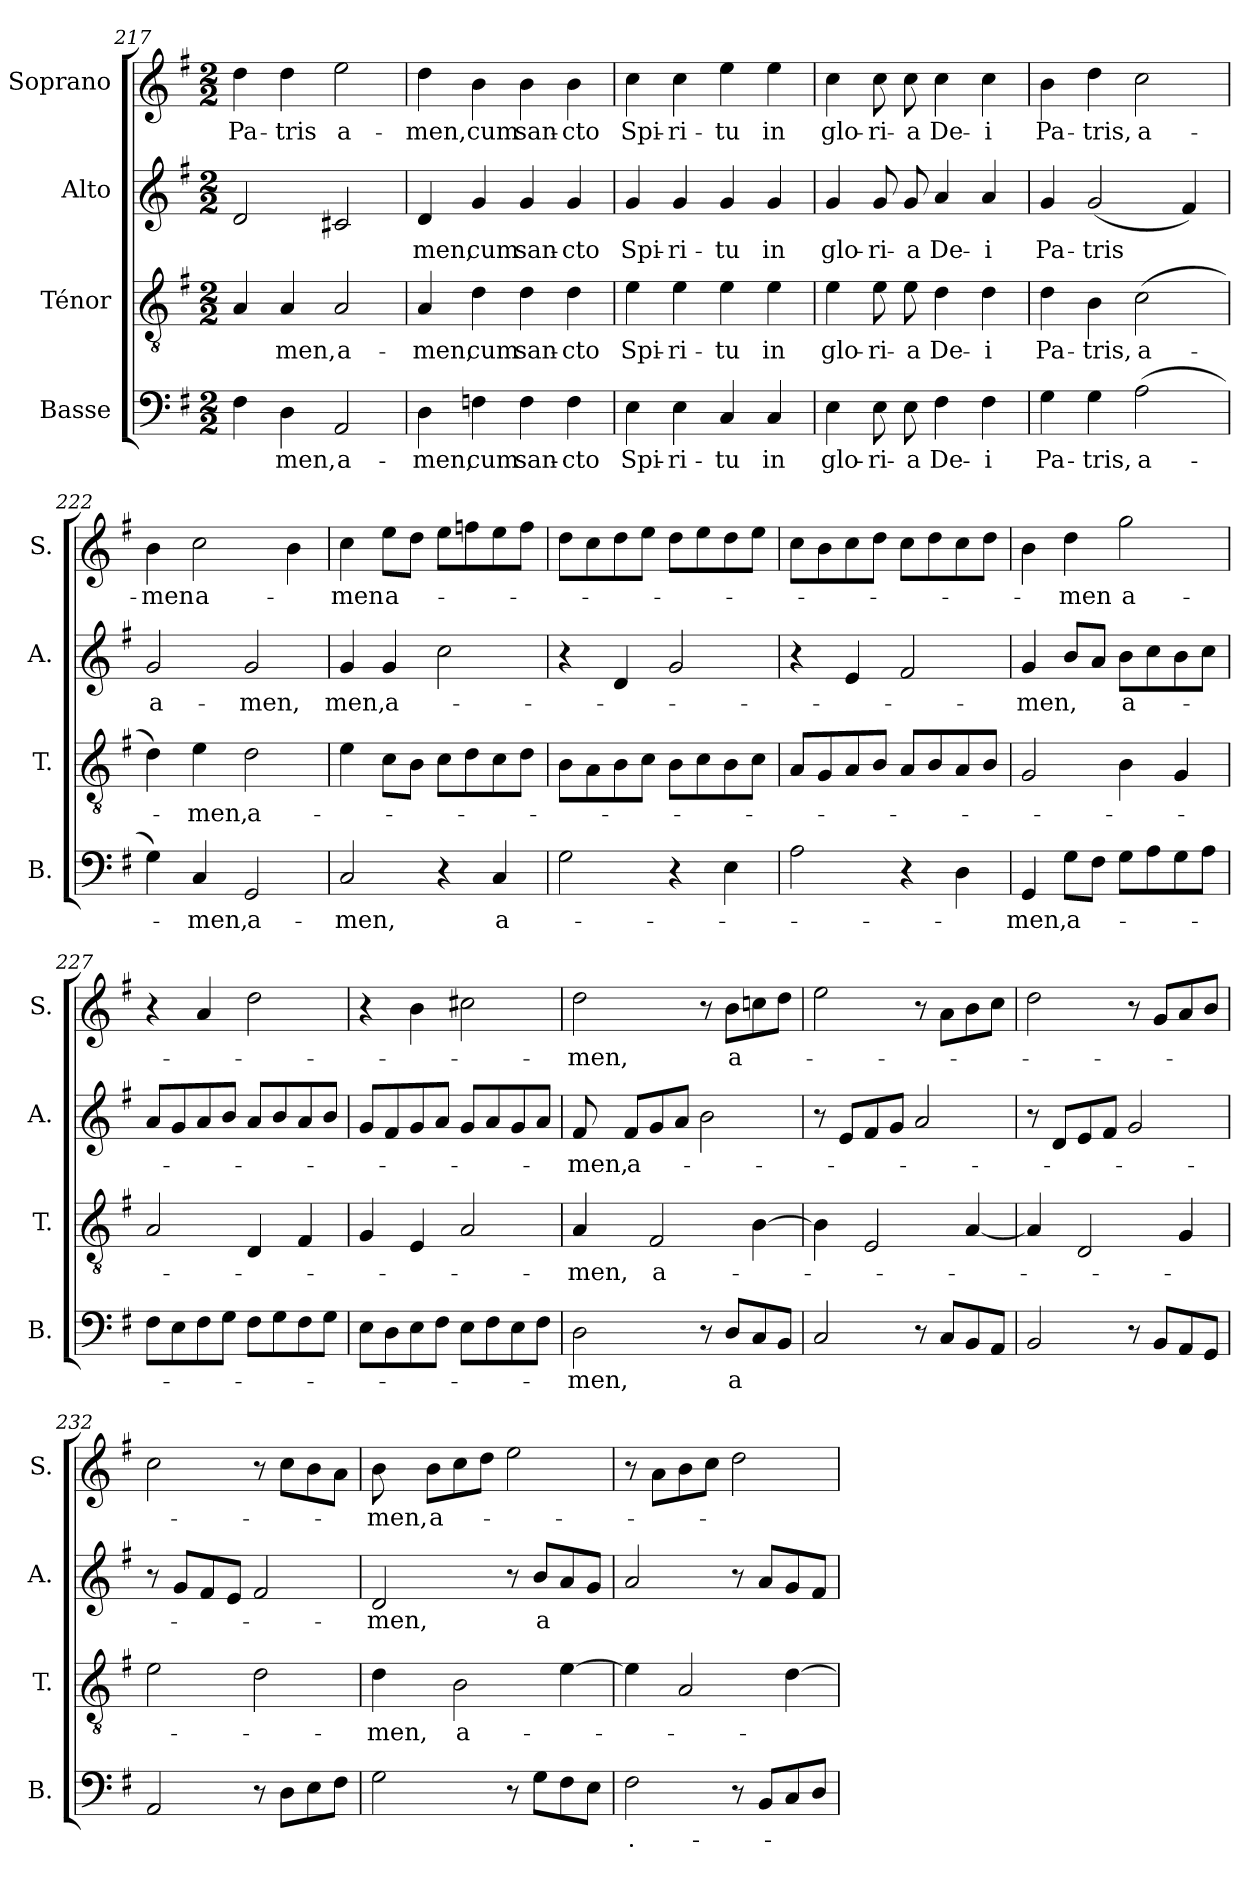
**kern	**text	**kern	**text	**kern	**text	**kern	**text
*part4	*part4	*part3	*part3	*part2	*part2	*part1	*part1
*staff4	*staff4	*staff3	*staff3	*staff2	*staff2	*staff1	*staff1
*I"Basse	*	*I"Ténor	*	*I"Alto	*	*I"Soprano	*
*I'B.	*	*I'T.	*	*I'A.	*	*I'S.	*
*clefF4	*	*clefGv2	*	*clefG2	*	*clefG2	*
*k[f#]	*	*k[f#]	*	*k[f#]	*	*k[f#]	*
*M2/2	*	*M2/2	*	*M2/2	*	*M2/2	*
=217	=217	=217	=217	=217	=217	=217	=217
!	!	!	!	!	!	!	!LO:LY:b
4F#\	.	4A/	.	2d/	.	4dd\	Pa-
!	!LO:LY:b	!	!LO:LY:b	!	!	!	!LO:LY:b
4D\	-men,	4A/	-men,	.	.	4dd\	-tris
!	!LO:LY:b	!	!LO:LY:b	!	!	!	!LO:LY:b
2AA/	a-	2A/	a-	2c#X/	.	2ee\	a-
=218	=218	=218	=218	=218	=218	=218	=218
!	!LO:LY:b	!	!LO:LY:b	!	!LO:LY:b	!	!LO:LY:b
4D\	-men,	4A/	-men,	4d/	-men,	4dd\	-men,
!	!LO:LY:b	!	!LO:LY:b	!	!LO:LY:b	!	!LO:LY:b
4Fn\	cum	4d\	cum	4g/	cum	4b\	cum
!	!LO:LY:b	!	!LO:LY:b	!	!LO:LY:b	!	!LO:LY:b
4F\	san-	4d\	san-	4g/	san-	4b\	san-
!	!LO:LY:b	!	!LO:LY:b	!	!LO:LY:b	!	!LO:LY:b
4F\	-cto	4d\	-cto	4g/	-cto	4b\	-cto
=219	=219	=219	=219	=219	=219	=219	=219
!	!LO:LY:b	!	!LO:LY:b	!	!LO:LY:b	!	!LO:LY:b
4E\	Spi-	4e\	Spi-	4g/	Spi-	4cc\	Spi-
!	!LO:LY:b	!	!LO:LY:b	!	!LO:LY:b	!	!LO:LY:b
4E\	-ri-	4e\	-ri-	4g/	-ri-	4cc\	-ri-
!	!LO:LY:b	!	!LO:LY:b	!	!LO:LY:b	!	!LO:LY:b
4C/	-tu	4e\	-tu	4g/	-tu	4ee\	-tu
!	!LO:LY:b	!	!LO:LY:b	!	!LO:LY:b	!	!LO:LY:b
4C/	in	4e\	in	4g/	in	4ee\	in
!!LO:PB:g=z
=220	=220	=220	=220	=220	=220	=220	=220
!	!LO:LY:b	!	!LO:LY:b	!	!LO:LY:b	!	!LO:LY:b
4E\	glo-	4e\	glo-	4g/	glo-	4cc\	glo-
!	!LO:LY:b	!	!LO:LY:b	!	!LO:LY:b	!	!LO:LY:b
8E\	-ri-	8e\	-ri-	8g/	-ri-	8cc\	-ri-
!	!LO:LY:b	!	!LO:LY:b	!	!LO:LY:b	!	!LO:LY:b
8E\	-a	8e\	-a	8g/	-a	8cc\	-a
!	!LO:LY:b	!	!LO:LY:b	!	!LO:LY:b	!	!LO:LY:b
4F#i\	De-	4d\	De-	4a/	De-	4cc\	De-
!	!LO:LY:b	!	!LO:LY:b	!	!LO:LY:b	!	!LO:LY:b
4F#\	-i	4d\	i	4a/	i	4cc\	i
=221	=221	=221	=221	=221	=221	=221	=221
!	!LO:LY:b	!	!LO:LY:b	!	!LO:LY:b	!	!LO:LY:b
4G\	Pa-	4d\	Pa-	4g/	Pa-	4b\	Pa-
!	!LO:LY:b	!	!LO:LY:b	!	!LO:LY:b	!	!LO:LY:b
4G\	-tris,	4B\	-tris,	(2g/	-tris	4dd\	-tris,
!	!LO:LY:b	!	!LO:LY:b	!	!	!	!LO:LY:b
(2A\	a-	(2c\	a-	.	.	2cc\	a-
.	.	.	.	4f#/)	.	.	.
=222	=222	=222	=222	=222	=222	=222	=222
!	!	!	!	!	!LO:LY:b	!	!LO:LY:b
4G\)	.	4d\)	.	2g/	a-	4b\	-men
!	!LO:LY:b	!	!LO:LY:b	!	!	!	!LO:LY:b
4C/	-men,	4e\	-men,	.	.	2cc\	a-
!	!LO:LY:b	!	!LO:LY:b	!	!LO:LY:b	!	!
2GG/	a-	2d\	a-	2g/	-men,	.	.
.	.	.	.	.	.	4b\	.
=223	=223	=223	=223	=223	=223	=223	=223
!	!LO:LY:b	!	!	!	!LO:LY:b	!	!LO:LY:b
2C/	-men,	4e\	.	4g/	men,	4cc\	-men
!	!	!	!	!	!LO:LY:b	!	!LO:LY:b
.	.	8c\L	.	4g/	a-	8ee\L	a-
.	.	8B\J	.	.	.	8dd\J	.
4r	.	8c\L	.	2cc\	.	8ee\L	.
.	.	8d\	.	.	.	8ffn\	.
!	!LO:LY:b	!	!	!	!	!	!
4C/	a-	8c\	.	.	.	8ee\	.
.	.	8d\J	.	.	.	8ff\J	.
=224	=224	=224	=224	=224	=224	=224	=224
2G\	.	8B\L	.	4r	.	8dd\L	.
.	.	8A\	.	.	.	8cc\	.
.	.	8B\	.	4d/	.	8dd\	.
.	.	8c\J	.	.	.	8ee\J	.
4r	.	8B\L	.	2g/	.	8dd\L	.
.	.	8c\	.	.	.	8ee\	.
4E\	.	8B\	.	.	.	8dd\	.
.	.	8c\J	.	.	.	8ee\J	.
=225	=225	=225	=225	=225	=225	=225	=225
2A\	.	8A/L	.	4r	.	8cc\L	.
.	.	8G/	.	.	.	8b\	.
.	.	8A/	.	4e/	.	8cc\	.
.	.	8B/J	.	.	.	8dd\J	.
4r	.	8A/L	.	2f#/	.	8cc\L	.
.	.	8B/	.	.	.	8dd\	.
4D\	.	8A/	.	.	.	8cc\	.
.	.	8B/J	.	.	.	8dd\J	.
!!LO:LB:g=z
=226	=226	=226	=226	=226	=226	=226	=226
!	!LO:LY:b	!	!	!	!LO:LY:b	!	!
4GG/	-men,	2G/	.	4g/	-men,	4b\	.
!	!LO:LY:b	!	!	!	!	!	!LO:LY:b
8G\L	a-	.	.	8b/L	.	4dd\	-men
8F#\J	.	.	.	8a/J	.	.	.
!	!	!	!	!	!LO:LY:b	!	!LO:LY:b
8G\L	.	4B\	.	8b\L	a-	2gg\	a-
8A\	.	.	.	8cc\	.	.	.
8G\	.	4G/	.	8b\	.	.	.
8A\J	.	.	.	8cc\J	.	.	.
=227	=227	=227	=227	=227	=227	=227	=227
8F#\L	.	2A/	.	8a/L	.	4r	.
8E\	.	.	.	8g/	.	.	.
8F#\	.	.	.	8a/	.	4a/	.
8G\J	.	.	.	8b/J	.	.	.
8F#\L	.	4D/	.	8a/L	.	2dd\	.
8G\	.	.	.	8b/	.	.	.
8F#\	.	4F#/	.	8a/	.	.	.
8G\J	.	.	.	8b/J	.	.	.
=228	=228	=228	=228	=228	=228	=228	=228
8E\L	.	4G/	.	8g/L	.	4r	.
8D\	.	.	.	8f#/	.	.	.
8E\	.	4E/	.	8g/	.	4b\	.
8F#\J	.	.	.	8a/J	.	.	.
8E\L	.	2A/	.	8g/L	.	2cc#X\	.
8F#\	.	.	.	8a/	.	.	.
8E\	.	.	.	8g/	.	.	.
8F#\J	.	.	.	8a/J	.	.	.
=229	=229	=229	=229	=229	=229	=229	=229
!	!LO:LY:b	!	!LO:LY:b	!	!LO:LY:b	!	!LO:LY:b
2D\	-men,	4A/	-men,	8f#/	-men,	2dd\	-men,
!	!	!	!	!	!LO:LY:b	!	!
.	.	.	.	8f#/L	a-	.	.
!	!	!	!LO:LY:b	!	!	!	!
.	.	2F#/	a-	8g/	.	.	.
.	.	.	.	8a/J	.	.	.
8r	.	.	.	2b\	.	8r	.
!	!LO:LY:b	!	!	!	!	!	!LO:LY:b
8D/L	a	.	.	.	.	8b\L	a-
8C/	.	[4B\	.	.	.	8ccni\	.
8BB/J	.	.	.	.	.	8dd\J	.
=230	=230	=230	=230	=230	=230	=230	=230
2C/	.	4B\]	.	8r	.	2ee\	.
.	.	.	.	8e/L	.	.	.
.	.	2E/	.	8f#/	.	.	.
.	.	.	.	8g/J	.	.	.
8r	.	.	.	2a/	.	8r	.
8C/L	.	.	.	.	.	8a\L	.
8BB/	.	[4A/	.	.	.	8b\	.
8AA/J	.	.	.	.	.	8cc\J	.
!!LO:LB:g=z
=231	=231	=231	=231	=231	=231	=231	=231
2BB/	.	4A/]	.	8r	.	2dd\	.
.	.	.	.	8d/L	.	.	.
.	.	2D/	.	8e/	.	.	.
.	.	.	.	8f#/J	.	.	.
8r	.	.	.	2g/	.	8r	.
8BB/L	.	.	.	.	.	8g/L	.
8AA/	.	4G/	.	.	.	8a/	.
8GG/J	.	.	.	.	.	8b/J	.
=232	=232	=232	=232	=232	=232	=232	=232
2AA/	.	2e\	.	8r	.	2cc\	.
.	.	.	.	8g/L	.	.	.
.	.	.	.	8f#/	.	.	.
.	.	.	.	8e/J	.	.	.
8r	.	2d\	.	2f#/	.	8r	.
8D\L	.	.	.	.	.	8cc\L	.
8E\	.	.	.	.	.	8b\	.
8F#\J	.	.	.	.	.	8a\J	.
=233	=233	=233	=233	=233	=233	=233	=233
!	!	!	!LO:LY:b	!	!LO:LY:b	!	!LO:LY:b
2G\	.	4d\	-men,	2d/	-men,	8b\	-men,
!	!	!	!	!	!	!	!LO:LY:b
.	.	.	.	.	.	8b\L	a-
!	!	!	!LO:LY:b	!	!	!	!
.	.	2B\	a-	.	.	8cc\	.
.	.	.	.	.	.	8dd\J	.
8r	.	.	.	8r	.	2ee\	.
!	!	!	!	!	!LO:LY:b	!	!
8G\L	.	.	.	8b/L	a	.	.
8F#\	.	[4e\	.	8a/	.	.	.
8E\J	.	.	.	8g/J	.	.	.
=234	=234	=234	=234	=234	=234	=234	=234
!	!LO:LY:b	!	!	!	!	!	!
2F#\	-.-	4e\]	.	2a/	.	8r	.
.	.	.	.	.	.	8a\L	.
.	.	2A/	.	.	.	8b\	.
.	.	.	.	.	.	8cc\J	.
8r	.	.	.	8r	.	2dd\	.
8BB/L	.	.	.	8a/L	.	.	.
8C/	.	[4d\	.	8g/	.	.	.
8D/J	.	.	.	8f#/J	.	.	.
=	=	=	=	=	=	=	=
*-	*-	*-	*-	*-	*-	*-	*-
